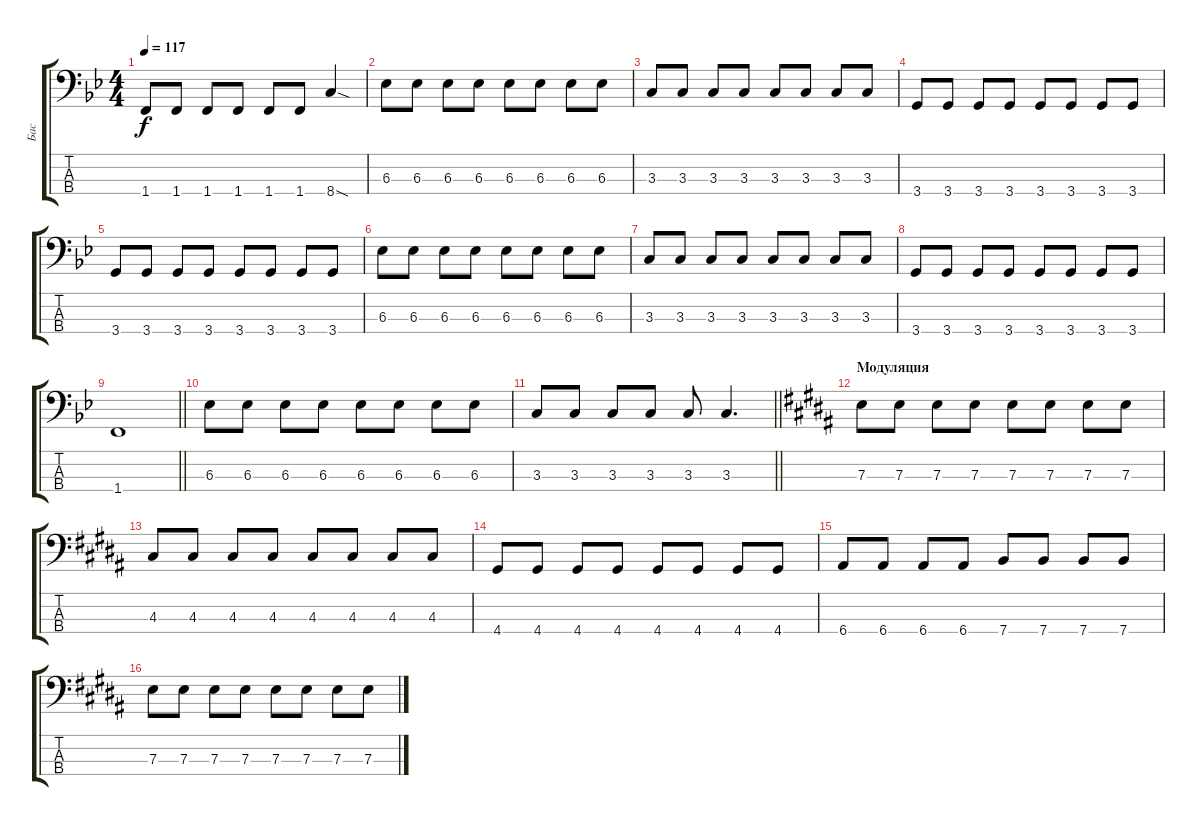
\track ("Бас" "Бас") {instrument electricbassfinger}
\staff {score tabs}
\tuning (G2 D2 A1 E1) {hide}
\ts (4 4)
\tempo 117
\clef f4
\ks gminor
1.4.8{dy f} 1.4.8 1.4.8 1.4.8 1.4.8 1.4.8 8.4{sod}.4 |
6.3.8 6.3.8 6.3.8 6.3.8 6.3.8 6.3.8 6.3.8 6.3.8 |
3.3.8 3.3.8 3.3.8 3.3.8 3.3.8 3.3.8 3.3.8 3.3.8 |
3.4.8 3.4.8 3.4.8 3.4.8 3.4.8 3.4.8 3.4.8 3.4.8 |
3.4.8 3.4.8 3.4.8 3.4.8 3.4.8 3.4.8 3.4.8 3.4.8 |
6.3.8 6.3.8 6.3.8 6.3.8 6.3.8 6.3.8 6.3.8 6.3.8 |
3.3.8 3.3.8 3.3.8 3.3.8 3.3.8 3.3.8 3.3.8 3.3.8 |
3.4.8 3.4.8 3.4.8 3.4.8 3.4.8 3.4.8 3.4.8 3.4.8 |
\barLineRight lightlight
1.4.1 |
6.3.8 6.3.8 6.3.8 6.3.8 6.3.8 6.3.8 6.3.8 6.3.8 |
\barLineRight lightlight
3.3.8 3.3.8 3.3.8 3.3.8 3.3.8 3.3.4{d} |
\section ("" "Модуляция")
\ks g#minor
7.3.8 7.3.8 7.3.8 7.3.8 7.3.8 7.3.8 7.3.8 7.3.8 |
4.3.8 4.3.8 4.3.8 4.3.8 4.3.8 4.3.8 4.3.8 4.3.8 |
4.4.8 4.4.8 4.4.8 4.4.8 4.4.8 4.4.8 4.4.8 4.4.8 |
6.4.8 6.4.8 6.4.8 6.4.8 7.4.8 7.4.8 7.4.8 7.4.8 |
7.3.8 7.3.8 7.3.8 7.3.8 7.3.8 7.3.8 7.3.8 7.3.8
